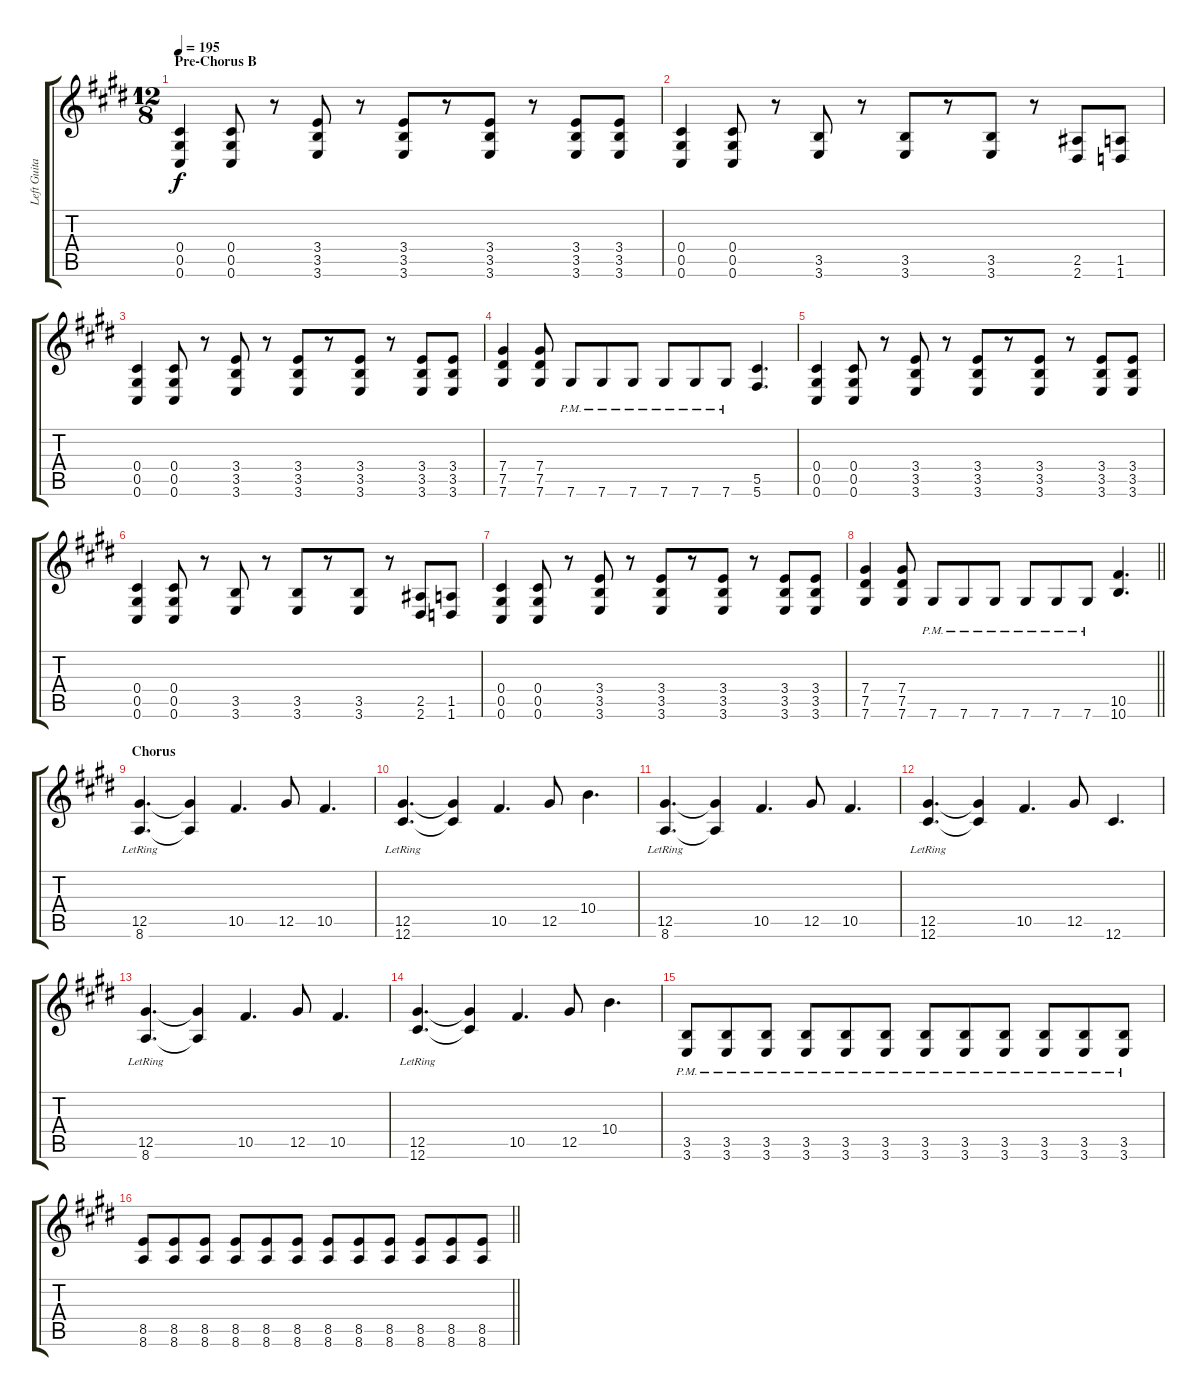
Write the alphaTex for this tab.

\track ("Left Guitar" "Left Guita") {instrument distortionguitar}
\staff {score tabs}
\tuning (Eb4 Bb3 Gb3 Db3 Ab2 Db2) {hide}
\ts (12 8)
\section ("" "Pre-Chorus B")
\tempo 195
\clef g2
\ks e
(0.4 0.5 0.6).4{dy f} (0.4 0.5 0.6).8 r.8 (3.4 3.5 3.6).8 r.8 (3.4 3.5 3.6).8 r.8 (3.4 3.5 3.6).8 r.8 (3.4 3.5 3.6).8 (3.4 3.5 3.6).8 |
(0.4 0.5 0.6).4 (0.4 0.5 0.6).8 r.8 (3.5 3.6).8 r.8 (3.5 3.6).8 r.8 (3.5 3.6).8 r.8 (2.5 2.6).8 (1.5 1.6).8 |
(0.4 0.5 0.6).4 (0.4 0.5 0.6).8 r.8 (3.4 3.5 3.6).8 r.8 (3.4 3.5 3.6).8 r.8 (3.4 3.5 3.6).8 r.8 (3.4 3.5 3.6).8 (3.4 3.5 3.6).8 |
(7.4 7.5 7.6).4 (7.4 7.5 7.6).8 7.6{pm}.8 7.6{pm}.8 7.6{pm}.8 7.6{pm}.8 7.6{pm}.8 7.6{pm}.8 (5.5 5.6).4{d} |
(0.4 0.5 0.6).4 (0.4 0.5 0.6).8 r.8 (3.4 3.5 3.6).8 r.8 (3.4 3.5 3.6).8 r.8 (3.4 3.5 3.6).8 r.8 (3.4 3.5 3.6).8 (3.4 3.5 3.6).8 |
(0.4 0.5 0.6).4 (0.4 0.5 0.6).8 r.8 (3.5 3.6).8 r.8 (3.5 3.6).8 r.8 (3.5 3.6).8 r.8 (2.5 2.6).8 (1.5 1.6).8 |
(0.4 0.5 0.6).4 (0.4 0.5 0.6).8 r.8 (3.4 3.5 3.6).8 r.8 (3.4 3.5 3.6).8 r.8 (3.4 3.5 3.6).8 r.8 (3.4 3.5 3.6).8 (3.4 3.5 3.6).8 |
\barLineRight lightlight
(7.4 7.5 7.6).4 (7.4 7.5 7.6).8 7.6{pm}.8 7.6{pm}.8 7.6{pm}.8 7.6{pm}.8 7.6{pm}.8 7.6{pm}.8 (10.5 10.6).4{d} |
\section ("" "Chorus")
(12.5{lr} 8.6{lr}).4{d instrument overdrivenguitar} (12.5{t} 8.6{t}).4 10.5.4{d} 12.5.8 10.5.4{d} |
(12.5{lr} 12.6{lr}).4{d} (12.5{t} 12.6{t}).4 10.5.4{d} 12.5.8 10.4.4{d} |
(12.5{lr} 8.6{lr}).4{d} (12.5{t} 8.6{t}).4 10.5.4{d} 12.5.8 10.5.4{d} |
(12.5{lr} 12.6{lr}).4{d} (12.5{t} 12.6{t}).4 10.5.4{d} 12.5.8 12.6.4{d} |
(12.5{lr} 8.6{lr}).4{d} (12.5{t} 8.6{t}).4 10.5.4{d} 12.5.8 10.5.4{d} |
(12.5{lr} 12.6{lr}).4{d} (12.5{t} 12.6{t}).4 10.5.4{d} 12.5.8 10.4.4{d} |
(3.5{pm} 3.6{pm}).8{instrument distortionguitar} (3.5{pm} 3.6{pm}).8 (3.5{pm} 3.6{pm}).8 (3.5{pm} 3.6{pm}).8 (3.5{pm} 3.6{pm}).8 (3.5{pm} 3.6{pm}).8 (3.5{pm} 3.6{pm}).8 (3.5{pm} 3.6{pm}).8 (3.5{pm} 3.6{pm}).8 (3.5{pm} 3.6{pm}).8 (3.5{pm} 3.6{pm}).8 (3.5{pm} 3.6{pm}).8 |
\barLineRight lightlight
(8.5 8.6).8 (8.5 8.6).8 (8.5 8.6).8 (8.5 8.6).8 (8.5 8.6).8 (8.5 8.6).8 (8.5 8.6).8 (8.5 8.6).8 (8.5 8.6).8 (8.5 8.6).8 (8.5 8.6).8 (8.5 8.6).8
